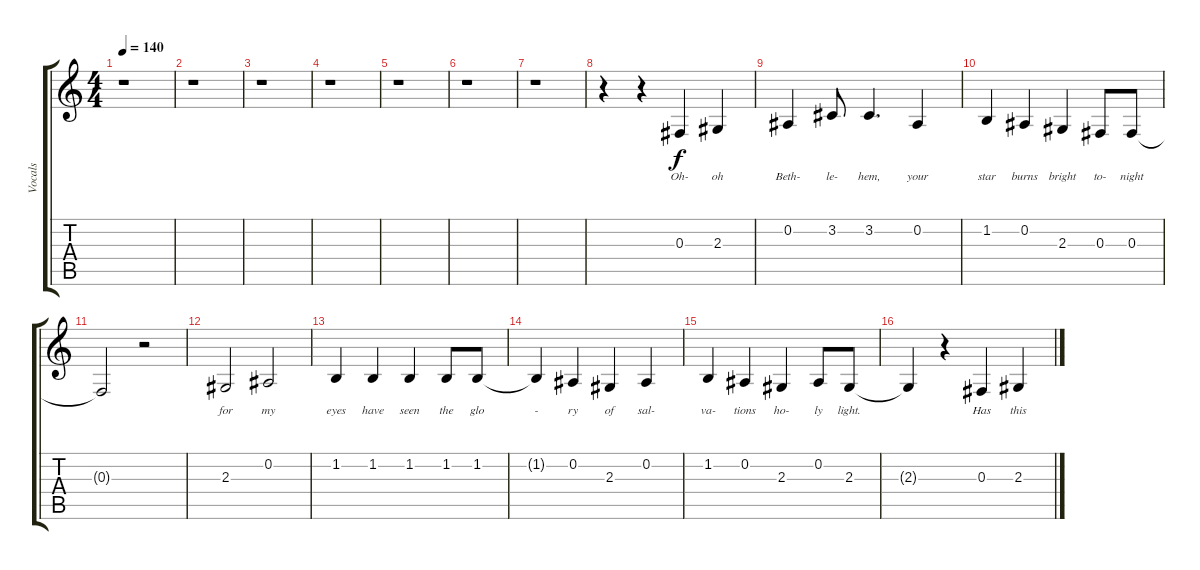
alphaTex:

\track ("Vocals" "Vocals") {instrument lead1square}
\staff {score tabs}
\tuning (Eb4 Bb3 Gb3 Db3 Ab2 Eb2) {hide}
\ts (4 4)
\tempo 140
\clef g2
\ks c
r.1{dy f} |
r.1 |
r.1 |
r.1 |
r.1 |
r.1 |
r.1 |
r.4 r.4 0.3.4{lyrics (0 "Oh-") lyrics (1 "") lyrics (2 "") lyrics (3 "") lyrics (4 "")} 2.3.4{lyrics (0 "oh") lyrics (1 "") lyrics (2 "") lyrics (3 "") lyrics (4 "")} |
0.2.4{lyrics (0 "Beth-") lyrics (1 "") lyrics (2 "") lyrics (3 "") lyrics (4 "")} 3.2.8{lyrics (0 "le-") lyrics (1 "") lyrics (2 "") lyrics (3 "") lyrics (4 "")} 3.2.4{d lyrics (0 "hem,") lyrics (1 "") lyrics (2 "") lyrics (3 "") lyrics (4 "")} 0.2.4{lyrics (0 "your") lyrics (1 "") lyrics (2 "") lyrics (3 "") lyrics (4 "")} |
1.2.4{lyrics (0 "star") lyrics (1 "") lyrics (2 "") lyrics (3 "") lyrics (4 "")} 0.2.4{lyrics (0 "burns") lyrics (1 "") lyrics (2 "") lyrics (3 "") lyrics (4 "")} 2.3.4{lyrics (0 "bright") lyrics (1 "") lyrics (2 "") lyrics (3 "") lyrics (4 "")} 0.3.8{lyrics (0 "to-") lyrics (1 "") lyrics (2 "") lyrics (3 "") lyrics (4 "")} 0.3.8{lyrics (0 "night") lyrics (1 "") lyrics (2 "") lyrics (3 "") lyrics (4 "")} |
0.3{t}.2{lyrics (0 "") lyrics (1 "") lyrics (2 "") lyrics (3 "") lyrics (4 "")} r.2 |
2.3.2{lyrics (0 "for") lyrics (1 "") lyrics (2 "") lyrics (3 "") lyrics (4 "")} 0.2.2{lyrics (0 "my") lyrics (1 "") lyrics (2 "") lyrics (3 "") lyrics (4 "")} |
1.2.4{lyrics (0 "eyes") lyrics (1 "") lyrics (2 "") lyrics (3 "") lyrics (4 "")} 1.2.4{lyrics (0 "have") lyrics (1 "") lyrics (2 "") lyrics (3 "") lyrics (4 "")} 1.2.4{lyrics (0 "seen") lyrics (1 "") lyrics (2 "") lyrics (3 "") lyrics (4 "")} 1.2.8{lyrics (0 "the") lyrics (1 "") lyrics (2 "") lyrics (3 "") lyrics (4 "")} 1.2.8{lyrics (0 "glo") lyrics (1 "") lyrics (2 "") lyrics (3 "") lyrics (4 "")} |
1.2{t}.4{lyrics (0 "-") lyrics (1 "") lyrics (2 "") lyrics (3 "") lyrics (4 "")} 0.2.4{lyrics (0 "ry") lyrics (1 "") lyrics (2 "") lyrics (3 "") lyrics (4 "")} 2.3.4{lyrics (0 "of") lyrics (1 "") lyrics (2 "") lyrics (3 "") lyrics (4 "")} 0.2.4{lyrics (0 "sal-") lyrics (1 "") lyrics (2 "") lyrics (3 "") lyrics (4 "")} |
1.2.4{lyrics (0 "va-") lyrics (1 "") lyrics (2 "") lyrics (3 "") lyrics (4 "")} 0.2.4{lyrics (0 "tions") lyrics (1 "") lyrics (2 "") lyrics (3 "") lyrics (4 "")} 2.3.4{lyrics (0 "ho-") lyrics (1 "") lyrics (2 "") lyrics (3 "") lyrics (4 "")} 0.2.8{lyrics (0 "ly") lyrics (1 "") lyrics (2 "") lyrics (3 "") lyrics (4 "")} 2.3.8{lyrics (0 "light.") lyrics (1 "") lyrics (2 "") lyrics (3 "") lyrics (4 "")} |
2.3{t}.4{lyrics (0 "") lyrics (1 "") lyrics (2 "") lyrics (3 "") lyrics (4 "")} r.4 0.3.4{lyrics (0 "Has") lyrics (1 "") lyrics (2 "") lyrics (3 "") lyrics (4 "")} 2.3.4{lyrics (0 "this") lyrics (1 "") lyrics (2 "") lyrics (3 "") lyrics (4 "")}
